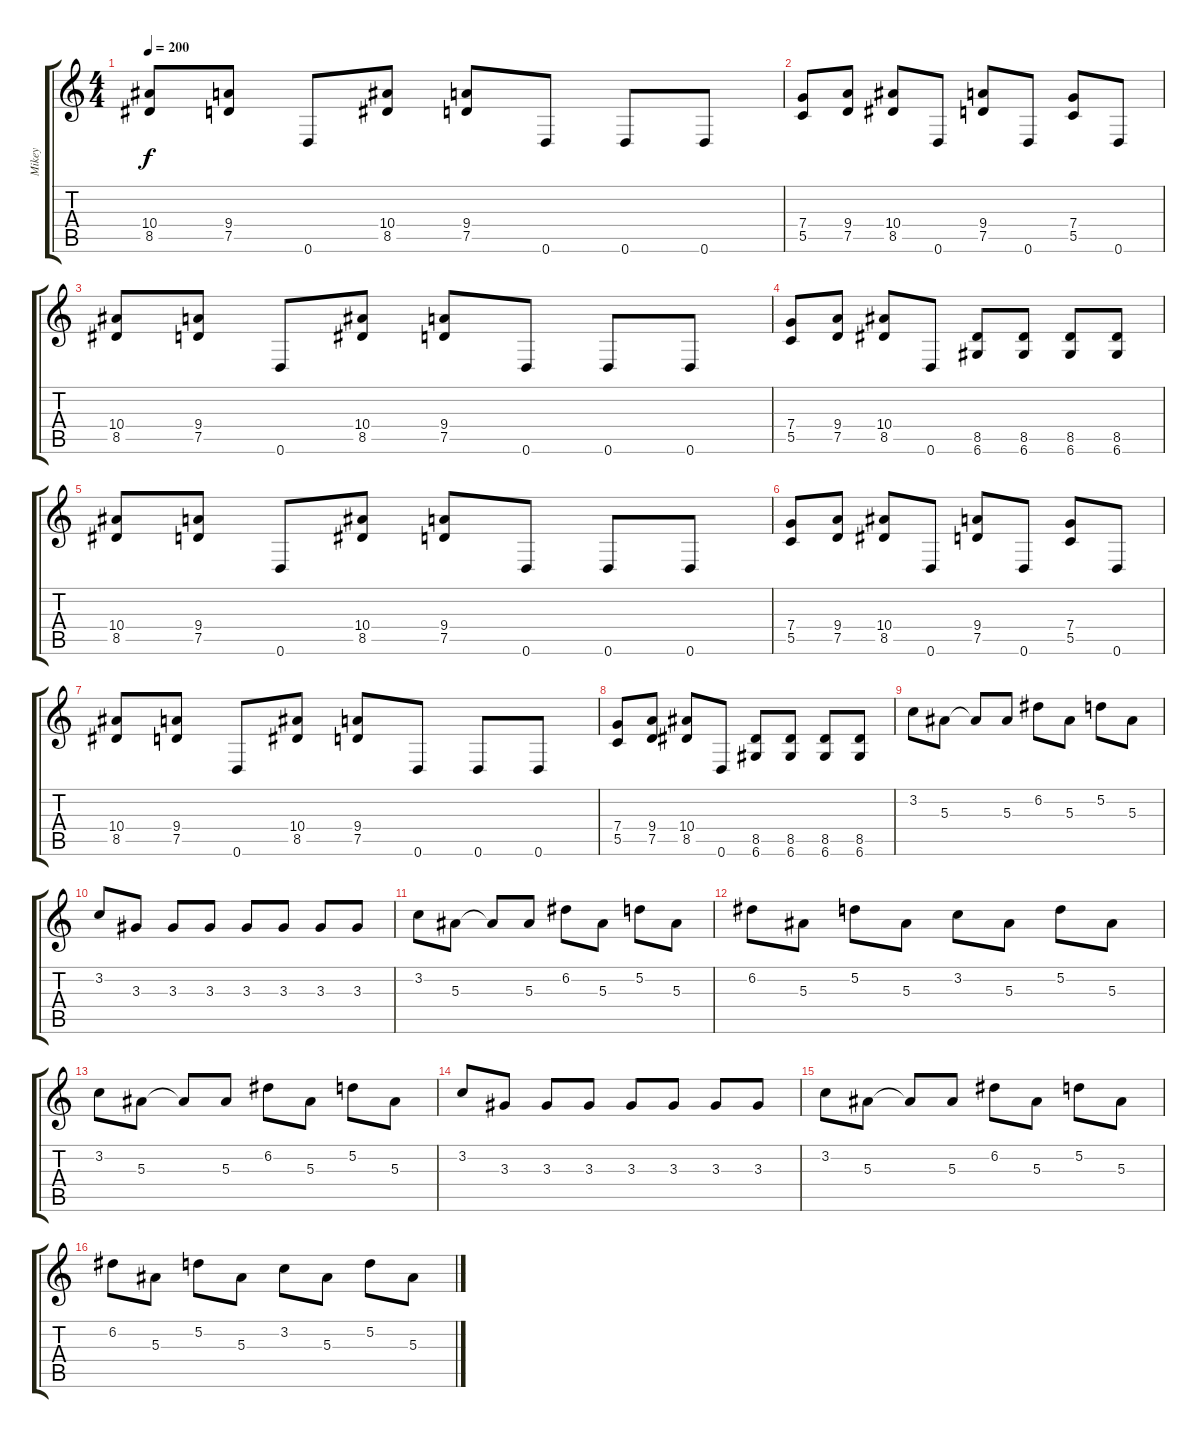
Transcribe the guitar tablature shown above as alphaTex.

\track ("Mikey" "Mikey") {instrument overdrivenguitar}
\staff {score tabs}
\tuning (D4 A3 F3 C3 G2 D2) {hide}
\ts (4 4)
\tempo 200
\clef g2
\ks c
(10.4 8.5).8{dy f} (9.4 7.5).8 0.6.8 (10.4 8.5).8 (9.4 7.5).8 0.6.8 0.6.8 0.6.8 |
(7.4 5.5).8 (9.4 7.5).8 (10.4 8.5).8 0.6.8 (9.4 7.5).8 0.6.8 (7.4 5.5).8 0.6.8 |
(10.4 8.5).8 (9.4 7.5).8 0.6.8 (10.4 8.5).8 (9.4 7.5).8 0.6.8 0.6.8 0.6.8 |
(7.4 5.5).8 (9.4 7.5).8 (10.4 8.5).8 0.6.8 (8.5 6.6).8 (8.5 6.6).8 (8.5 6.6).8 (8.5 6.6).8 |
(10.4 8.5).8 (9.4 7.5).8 0.6.8 (10.4 8.5).8 (9.4 7.5).8 0.6.8 0.6.8 0.6.8 |
(7.4 5.5).8 (9.4 7.5).8 (10.4 8.5).8 0.6.8 (9.4 7.5).8 0.6.8 (7.4 5.5).8 0.6.8 |
(10.4 8.5).8 (9.4 7.5).8 0.6.8 (10.4 8.5).8 (9.4 7.5).8 0.6.8 0.6.8 0.6.8 |
(7.4 5.5).8 (9.4 7.5).8 (10.4 8.5).8 0.6.8 (8.5 6.6).8 (8.5 6.6).8 (8.5 6.6).8 (8.5 6.6).8 |
3.2.8 5.3.8 5.3{t}.8 5.3.8 6.2.8 5.3.8 5.2.8 5.3.8 |
3.2.8 3.3.8 3.3.8 3.3.8 3.3.8 3.3.8 3.3.8 3.3.8 |
3.2.8 5.3.8 5.3{t}.8 5.3.8 6.2.8 5.3.8 5.2.8 5.3.8 |
6.2.8 5.3.8 5.2.8 5.3.8 3.2.8 5.3.8 5.2.8 5.3.8 |
3.2.8 5.3.8 5.3{t}.8 5.3.8 6.2.8 5.3.8 5.2.8 5.3.8 |
3.2.8 3.3.8 3.3.8 3.3.8 3.3.8 3.3.8 3.3.8 3.3.8 |
3.2.8 5.3.8 5.3{t}.8 5.3.8 6.2.8 5.3.8 5.2.8 5.3.8 |
6.2.8 5.3.8 5.2.8 5.3.8 3.2.8 5.3.8 5.2.8 5.3.8
